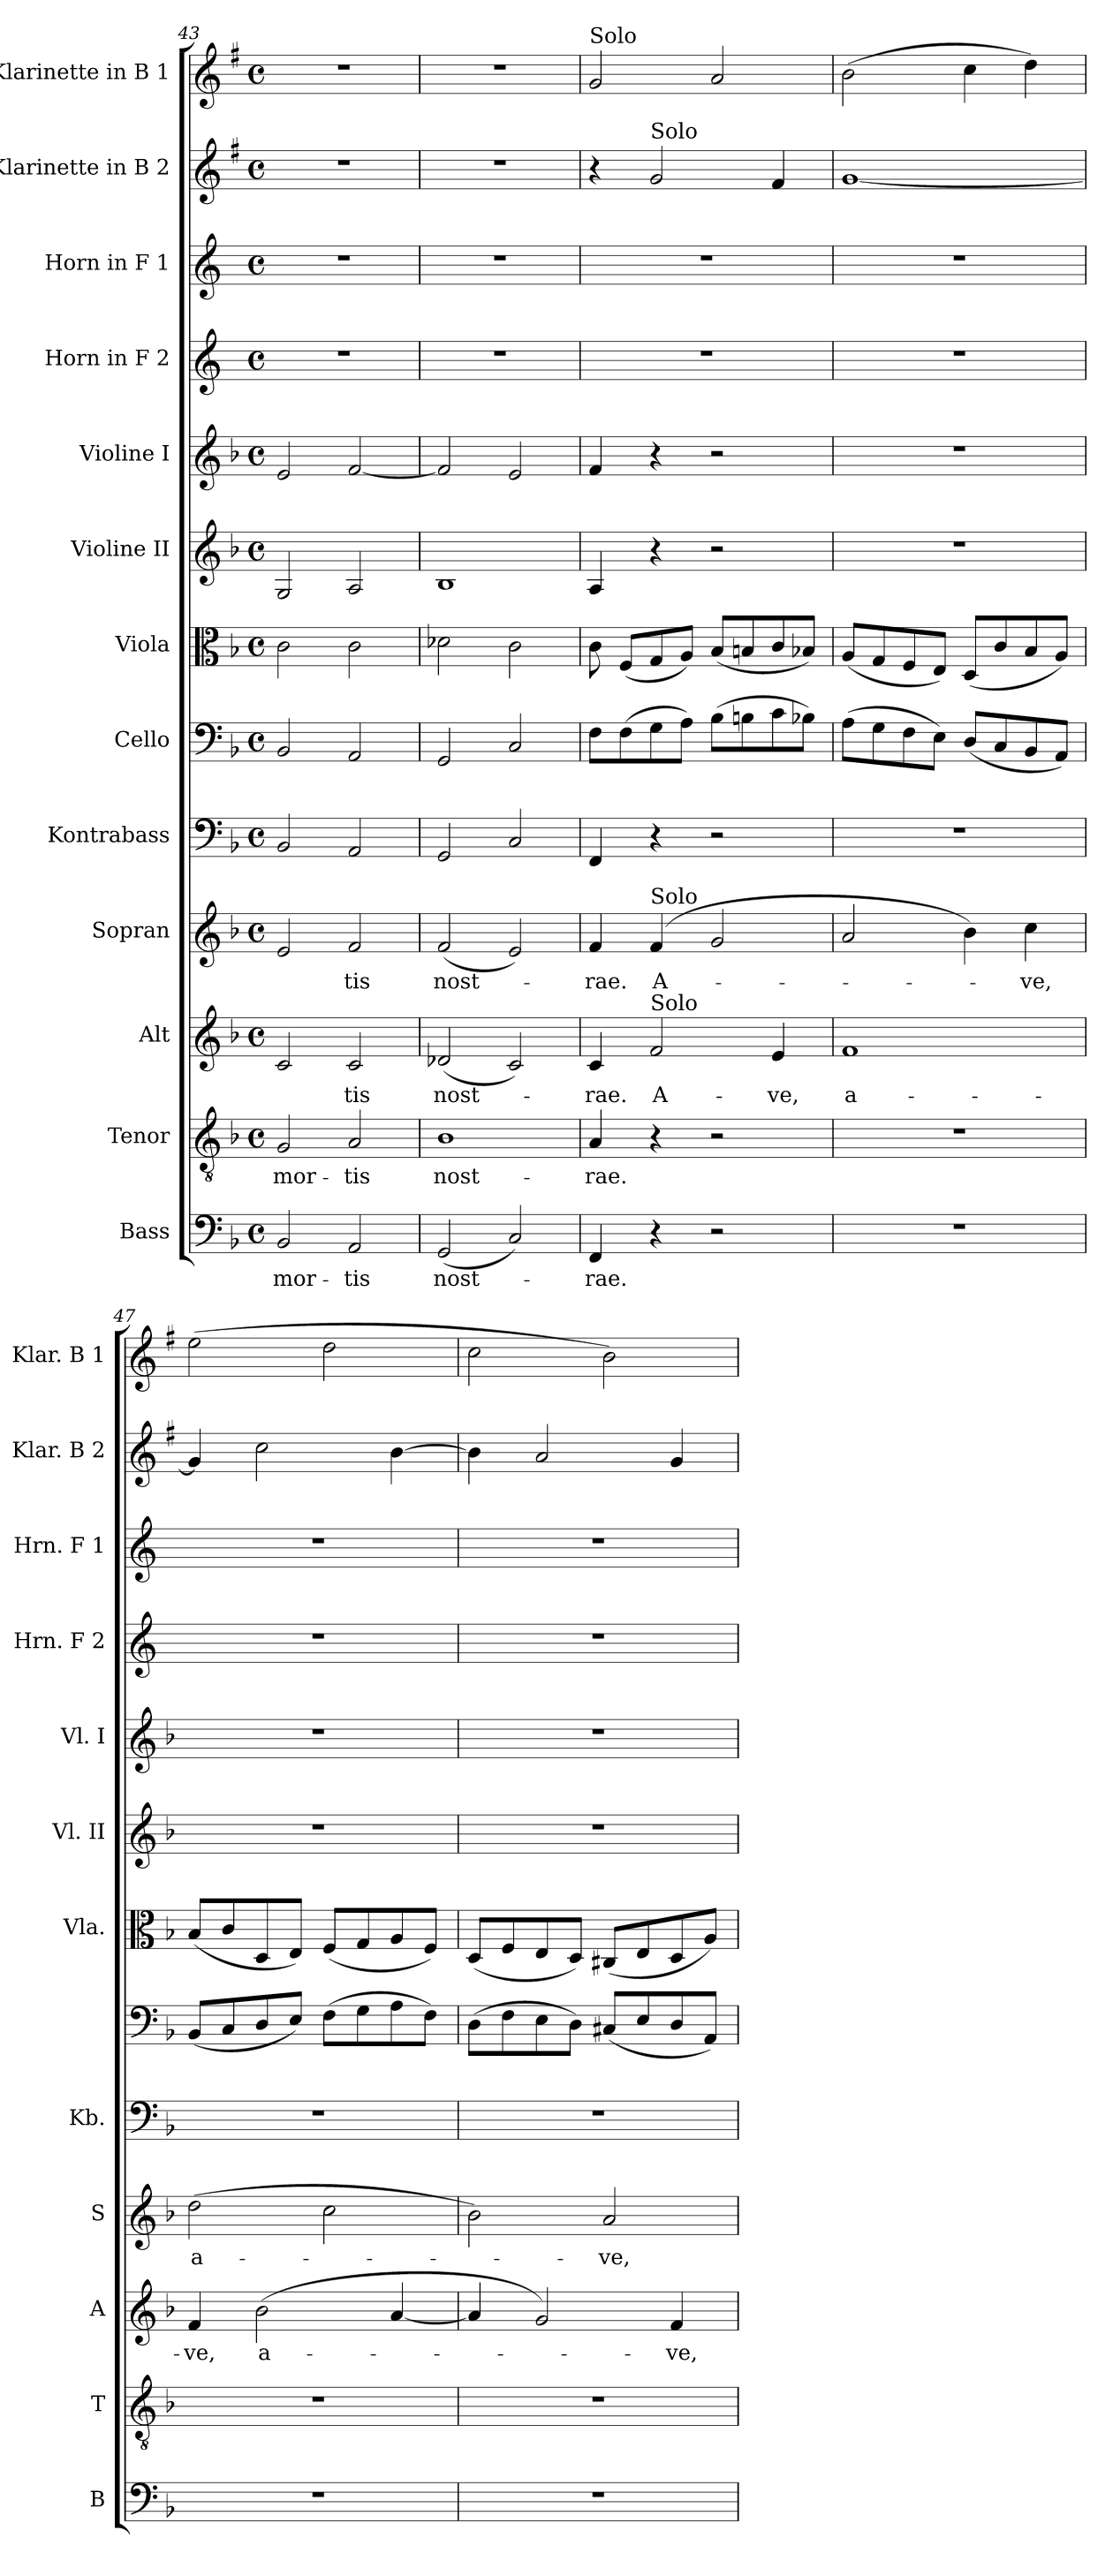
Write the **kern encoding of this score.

**kern	**text	**kern	**text	**kern	**text	**kern	**text	**kern	**kern	**kern	**kern	**kern	**kern	**kern	**kern	**kern
*part13	*part13	*part12	*part12	*part11	*part11	*part10	*part10	*part9	*part8	*part7	*part6	*part5	*part4	*part3	*part2	*part1
*staff13	*staff13	*staff12	*staff12	*staff11	*staff11	*staff10	*staff10	*staff9	*staff8	*staff7	*staff6	*staff5	*staff4	*staff3	*staff2	*staff1
*I"Bass	*	*I"Tenor	*	*I"Alt	*	*I"Sopran	*	*I"Kontrabass	*I"Cello	*I"Viola	*I"Violine II	*I"Violine I	*I"Horn in F 2	*I"Horn in F 1	*I"Klarinette in B 2	*I"Klarinette in B 1
*I'B	*	*I'T	*	*I'A	*	*I'S	*	*I'Kb.	*	*I'Vla.	*I'Vl. II	*I'Vl. I	*I'Hrn. F 2	*I'Hrn. F 1	*I'Klar. B 2	*I'Klar. B 1
*clefF4	*	*clefGv2	*	*clefG2	*	*clefG2	*	*clefF4	*clefF4	*clefC3	*clefG2	*clefG2	*clefG2	*clefG2	*clefG2	*clefG2
*	*	*	*	*	*	*	*	*ITrd7c12	*	*	*	*	*ITrd4c7	*ITrd4c7	*ITrd1c2	*ITrd1c2
*k[b-]	*	*k[b-]	*	*k[b-]	*	*k[b-]	*	*k[b-]	*k[b-]	*k[b-]	*k[b-]	*k[b-]	*k[b-]	*k[b-]	*k[b-]	*k[b-]
*F:	*	*F:	*	*F:	*	*F:	*	*F:	*F:	*F:	*F:	*F:	*F:	*F:	*F:	*F:
*M4/4	*	*M4/4	*	*M4/4	*	*M4/4	*	*M4/4	*M4/4	*M4/4	*M4/4	*M4/4	*M4/4	*M4/4	*M4/4	*M4/4
*met(c)	*	*met(c)	*	*met(c)	*	*met(c)	*	*met(c)	*met(c)	*met(c)	*met(c)	*met(c)	*met(c)	*met(c)	*met(c)	*met(c)
=43	=43	=43	=43	=43	=43	=43	=43	=43	=43	=43	=43	=43	=43	=43	=43	=43
!	!LO:LY:b	!	!LO:LY:b	!	!	!	!	!	!	!	!	!	!	!	!	!
2BB-/	mor-	2G/	mor-	2c/	.	2e/	.	2BBB-/	2BB-/	2c\	2G/	2e/	1r	1r	1r	1r
!	!LO:LY:b	!	!LO:LY:b	!	!LO:LY:b	!	!LO:LY:b	!	!	!	!	!	!	!	!	!
2AA/	-tis	2A/	-tis	2c/	-tis	2f/	-tis	2AAA/	2AA/	2c\	2A/	[2f/	.	.	.	.
=44	=44	=44	=44	=44	=44	=44	=44	=44	=44	=44	=44	=44	=44	=44	=44	=44
!	!LO:LY:b	!	!LO:LY:b	!	!LO:LY:b	!	!LO:LY:b	!	!	!	!	!	!	!	!	!
(<2GG/	nost-	1B-	nost-	(<2d-X/	nost-	(<2f/	nost-	2GGG/	2GG/	2d-X\	1B-	2f/]	1r	1r	1r	1r
2C/)	.	.	.	2c/)	.	2e/)	.	2CC/	2C/	2c\	.	2e/	.	.	.	.
=45	=45	=45	=45	=45	=45	=45	=45	=45	=45	=45	=45	=45	=45	=45	=45	=45
!	!	!	!	!	!	!	!	!	!	!	!	!	!	!	!	!LO:TX:a:t=Solo
!	!LO:LY:b	!	!LO:LY:b	!	!LO:LY:b	!	!LO:LY:b	!	!	!	!	!	!	!	!	!
4FF/	-rae.	4A/	-rae.	4c/	-rae.	4f/	-rae.	4FFF/	8F\L	8c\	4A/	4f/	1r	1r	4r	2f/
.	.	.	.	.	.	.	.	.	(>8F\	(<8F/L	.	.	.	.	.	.
!	!	!	!	!	!	!	!	!	!	!	!	!	!	!	!LO:TX:a:t=Solo	!
!	!	!	!	!	!	!LO:TX:a:t=Solo	!	!	!	!	!	!	!	!	!	!
!	!	!	!	!LO:TX:a:t=Solo	!	!	!	!	!	!	!	!	!	!	!	!
!	!	!	!	!	!LO:LY:b	!	!LO:LY:b	!	!	!	!	!	!	!	!	!
4r	.	4r	.	2f/	A-	(4f/	A-	4r	8G\	8G/	4r	4r	.	.	2f/	.
.	.	.	.	.	.	.	.	.	8A\J)	8A/J)	.	.	.	.	.	.
2r	.	2r	.	.	.	2g/	.	2r	(>8B-\L	(<8B-/L	2r	2r	.	.	.	2g/
.	.	.	.	.	.	.	.	.	8Bn\	8Bn/	.	.	.	.	.	.
!	!	!	!	!	!LO:LY:b	!	!	!	!	!	!	!	!	!	!	!
.	.	.	.	4e/	-ve,	.	.	.	8c\	8c/	.	.	.	.	4e/	.
.	.	.	.	.	.	.	.	.	8B-X\J)	8B-X/J)	.	.	.	.	.	.
=46	=46	=46	=46	=46	=46	=46	=46	=46	=46	=46	=46	=46	=46	=46	=46	=46
!	!	!	!	!	!LO:LY:b	!	!	!	!	!	!	!	!	!	!	!
1r	.	1r	.	1f	a-	2a/	.	1r	(>8A\L	(<8A/L	1r	1r	1r	1r	[1f	(>2a\
.	.	.	.	.	.	.	.	.	8G\	8G/	.	.	.	.	.	.
.	.	.	.	.	.	.	.	.	8F\	8F/	.	.	.	.	.	.
.	.	.	.	.	.	.	.	.	8E\J)	8E/J)	.	.	.	.	.	.
.	.	.	.	.	.	4b-\)	.	.	(<8D/L	(<8D/L	.	.	.	.	.	4b-\
.	.	.	.	.	.	.	.	.	8C/	8c/	.	.	.	.	.	.
!	!	!	!	!	!	!	!LO:LY:b	!	!	!	!	!	!	!	!	!
.	.	.	.	.	.	4cc\	-ve,	.	8BB-/	8B-/	.	.	.	.	.	4cc\)
.	.	.	.	.	.	.	.	.	8AA/J)	8A/J)	.	.	.	.	.	.
=47	=47	=47	=47	=47	=47	=47	=47	=47	=47	=47	=47	=47	=47	=47	=47	=47
!	!	!	!	!	!LO:LY:b	!	!LO:LY:b	!	!	!	!	!	!	!	!	!
1r	.	1r	.	4f/	-ve,	(>2dd\	a-	1r	(<8BB-/L	(<8B-/L	1r	1r	1r	1r	4f/]	(>2dd\
.	.	.	.	.	.	.	.	.	8C/	8c/	.	.	.	.	.	.
!	!	!	!	!	!LO:LY:b	!	!	!	!	!	!	!	!	!	!	!
.	.	.	.	(>2b-\	a-	.	.	.	8D/	8D/	.	.	.	.	2b-\	.
.	.	.	.	.	.	.	.	.	8E/J)	8E/J)	.	.	.	.	.	.
.	.	.	.	.	.	2cc\	.	.	(>8F\L	(<8F/L	.	.	.	.	.	2cc\
.	.	.	.	.	.	.	.	.	8G\	8G/	.	.	.	.	.	.
.	.	.	.	[4a/	.	.	.	.	8A\	8A/	.	.	.	.	[4a\	.
.	.	.	.	.	.	.	.	.	8F\J)	8F/J)	.	.	.	.	.	.
!!LO:PB:g=z
=48	=48	=48	=48	=48	=48	=48	=48	=48	=48	=48	=48	=48	=48	=48	=48	=48
1r	.	1r	.	4a/]	.	2b-\)	.	1r	(>8D\L	(<8D/L	1r	1r	1r	1r	4a\]	2b-\
.	.	.	.	.	.	.	.	.	8F\	8F/	.	.	.	.	.	.
.	.	.	.	2g/)	.	.	.	.	8E\	8E/	.	.	.	.	2g/	.
.	.	.	.	.	.	.	.	.	8D\J)	8D/J)	.	.	.	.	.	.
!	!	!	!	!	!	!	!LO:LY:b	!	!	!	!	!	!	!	!	!
.	.	.	.	.	.	2a/	-ve,	.	(<8C#X/L	(<8C#X/L	.	.	.	.	.	2a\)
.	.	.	.	.	.	.	.	.	8E/	8E/	.	.	.	.	.	.
!	!	!	!	!	!LO:LY:b	!	!	!	!	!	!	!	!	!	!	!
.	.	.	.	4f/	-ve,	.	.	.	8D/	8D/	.	.	.	.	4f/	.
.	.	.	.	.	.	.	.	.	8AA/J)	8A/J)	.	.	.	.	.	.
=	=	=	=	=	=	=	=	=	=	=	=	=	=	=	=	=
*-	*-	*-	*-	*-	*-	*-	*-	*-	*-	*-	*-	*-	*-	*-	*-	*-
